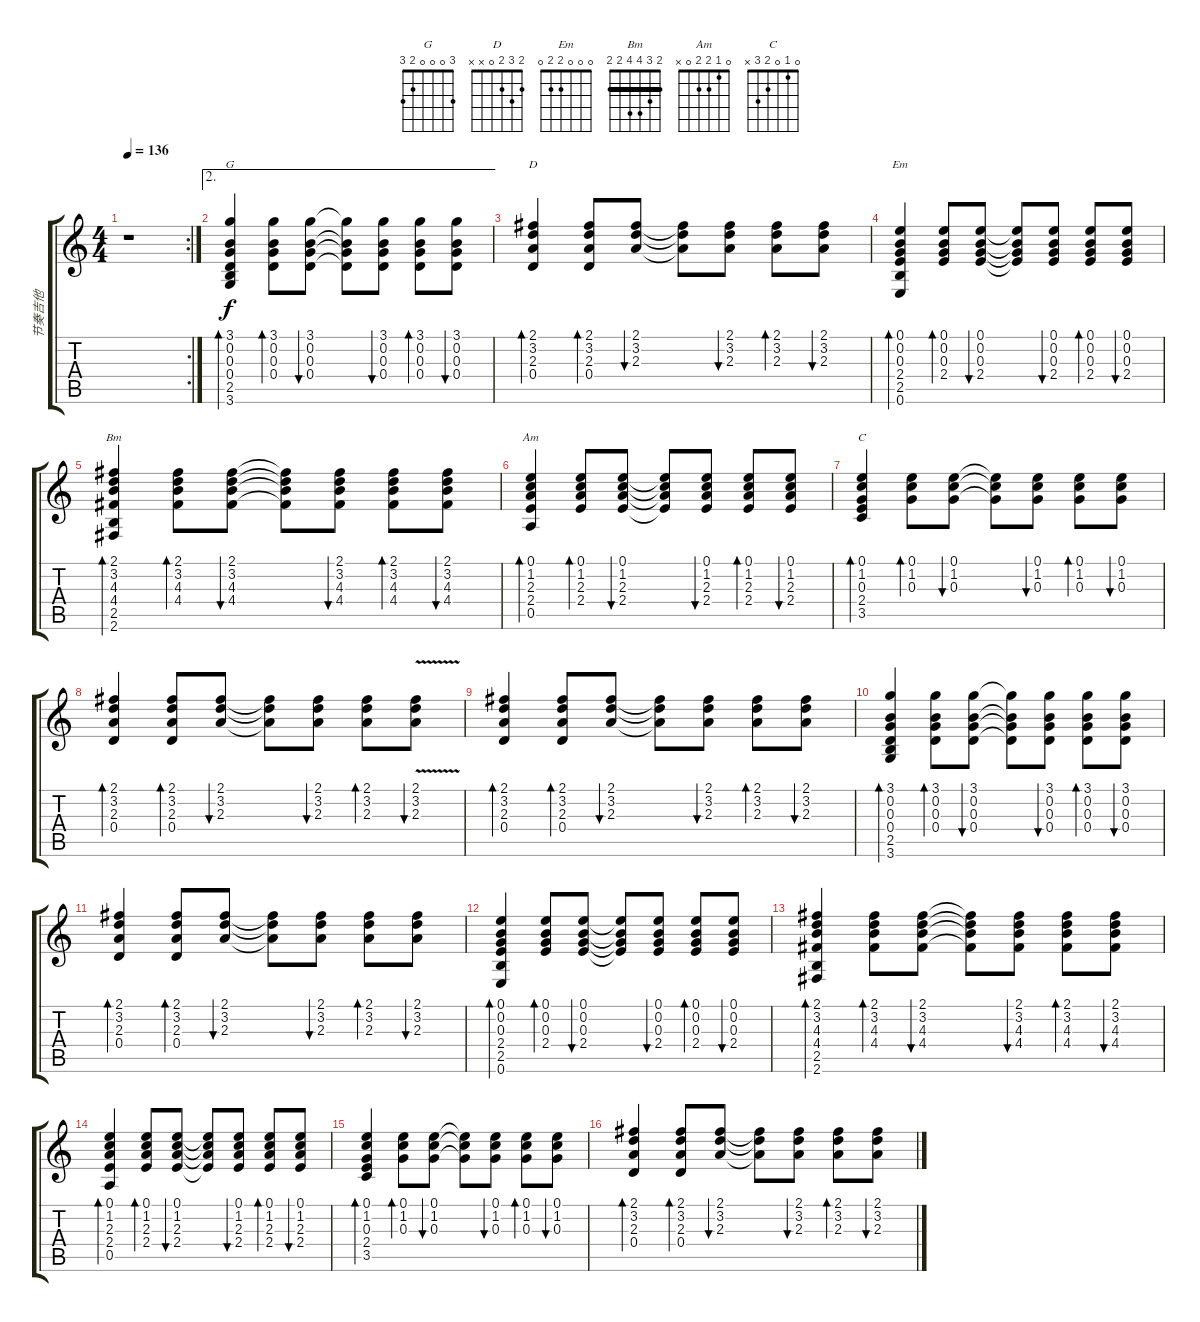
\track ("节奏吉他" "节奏吉他") {instrument electricguitarclean}
\staff {score tabs}
\tuning (E4 B3 G3 D3 A2 E2) {hide}
\chord ("G" 3 0 0 0 2 3)
\chord ("D" 2 3 2 0 x x)
\chord ("Em" 0 0 0 2 2 0)
\chord ("Bm" 2 3 4 4 2 2) {barre 2}
\chord ("Am" 0 1 2 2 0 x)
\chord ("C" 0 1 0 2 3 x)
\rc 2
\ts (4 4)
\tempo 136
\clef g2
\ks c
r.1{dy f} |
\ae 2
(3.1 0.2 0.3 0.4 2.5 3.6).4{bd 60 ch "G"} (3.1 0.2 0.3 0.4).8{bd 60} (3.1 0.2 0.3 0.4).8{bu 60} (3.1{t} 0.2{t} 0.3{t} 0.4{t}).8 (3.1 0.2 0.3 0.4).8{bu 60} (3.1 0.2 0.3 0.4).8{bd 60} (3.1 0.2 0.3 0.4).8{bu 60} |
(2.1 3.2 2.3 0.4).4{bd 60 ch "D"} (2.1 3.2 2.3 0.4).8{bd 60} (2.1 3.2 2.3).8{bu 60} (2.1{t} 3.2{t} 2.3{t}).8 (2.1 3.2 2.3).8{bu 60} (2.1 3.2 2.3).8{bd 60} (2.1 3.2 2.3).8{bu 60} |
(0.1 0.2 0.3 2.4 2.5 0.6).4{bd 60 ch "Em"} (0.1 0.2 0.3 2.4).8{bd 60} (0.1 0.2 0.3 2.4).8{bu 60} (0.1{t} 0.2{t} 0.3{t} 2.4{t}).8 (0.1 0.2 0.3 2.4).8{bu 60} (0.1 0.2 0.3 2.4).8{bd 60} (0.1 0.2 0.3 2.4).8{bu 60} |
(2.1 3.2 4.3 4.4 2.5 2.6).4{bd 60 ch "Bm"} (2.1 3.2 4.3 4.4).8{bd 60} (2.1 3.2 4.3 4.4).8{bu 60} (2.1{t} 3.2{t} 4.3{t} 4.4{t}).8 (2.1 3.2 4.3 4.4).8{bu 60} (2.1 3.2 4.3 4.4).8{bd 60} (2.1 3.2 4.3 4.4).8{bu 60} |
(0.1 1.2 2.3 2.4 0.5).4{bd 60 ch "Am"} (0.1 1.2 2.3 2.4).8{bd 60} (0.1 1.2 2.3 2.4).8{bu 60} (0.1{t} 1.2{t} 2.3{t} 2.4{t}).8 (0.1 1.2 2.3 2.4).8{bu 60} (0.1 1.2 2.3 2.4).8{bd 60} (0.1 1.2 2.3 2.4).8{bu 60} |
(0.1 1.2 0.3 2.4 3.5).4{bd 60 ch "C"} (0.1 1.2 0.3).8{bd 60} (0.1 1.2 0.3).8{bu 60} (0.1{t} 1.2{t} 0.3{t}).8 (0.1 1.2 0.3).8{bu 60} (0.1 1.2 0.3).8{bd 60} (0.1 1.2 0.3).8{bu 60} |
(2.1 3.2 2.3 0.4).4{bd 60} (2.1 3.2 2.3 0.4).8{bd 60} (2.1 3.2 2.3).8{bu 60} (2.1{t} 3.2{t} 2.3{t}).8 (2.1 3.2 2.3).8{bu 60} (2.1 3.2 2.3).8{bd 60} (2.1{v} 3.2{v} 2.3{v}).8{bu 60} |
(2.1 3.2 2.3 0.4).4{bd 60} (2.1 3.2 2.3 0.4).8{bd 60} (2.1 3.2 2.3).8{bu 60} (2.1{t} 3.2{t} 2.3{t}).8 (2.1 3.2 2.3).8{bu 60} (2.1 3.2 2.3).8{bd 60} (2.1 3.2 2.3).8{bu 60} |
(3.1 0.2 0.3 0.4 2.5 3.6).4{bd 60} (3.1 0.2 0.3 0.4).8{bd 60} (3.1 0.2 0.3 0.4).8{bu 60} (3.1{t} 0.2{t} 0.3{t} 0.4{t}).8 (3.1 0.2 0.3 0.4).8{bu 60} (3.1 0.2 0.3 0.4).8{bd 60} (3.1 0.2 0.3 0.4).8{bu 60} |
(2.1 3.2 2.3 0.4).4{bd 60} (2.1 3.2 2.3 0.4).8{bd 60} (2.1 3.2 2.3).8{bu 60} (2.1{t} 3.2{t} 2.3{t}).8 (2.1 3.2 2.3).8{bu 60} (2.1 3.2 2.3).8{bd 60} (2.1 3.2 2.3).8{bu 60} |
(0.1 0.2 0.3 2.4 2.5 0.6).4{bd 60} (0.1 0.2 0.3 2.4).8{bd 60} (0.1 0.2 0.3 2.4).8{bu 60} (0.1{t} 0.2{t} 0.3{t} 2.4{t}).8 (0.1 0.2 0.3 2.4).8{bu 60} (0.1 0.2 0.3 2.4).8{bd 60} (0.1 0.2 0.3 2.4).8{bu 60} |
(2.1 3.2 4.3 4.4 2.5 2.6).4{bd 60} (2.1 3.2 4.3 4.4).8{bd 60} (2.1 3.2 4.3 4.4).8{bu 60} (2.1{t} 3.2{t} 4.3{t} 4.4{t}).8 (2.1 3.2 4.3 4.4).8{bu 60} (2.1 3.2 4.3 4.4).8{bd 60} (2.1 3.2 4.3 4.4).8{bu 60} |
(0.1 1.2 2.3 2.4 0.5).4{bd 60} (0.1 1.2 2.3 2.4).8{bd 60} (0.1 1.2 2.3 2.4).8{bu 60} (0.1{t} 1.2{t} 2.3{t} 2.4{t}).8 (0.1 1.2 2.3 2.4).8{bu 60} (0.1 1.2 2.3 2.4).8{bd 60} (0.1 1.2 2.3 2.4).8{bu 60} |
(0.1 1.2 0.3 2.4 3.5).4{bd 60} (0.1 1.2 0.3).8{bd 60} (0.1 1.2 0.3).8{bu 60} (0.1{t} 1.2{t} 0.3{t}).8 (0.1 1.2 0.3).8{bu 60} (0.1 1.2 0.3).8{bd 60} (0.1 1.2 0.3).8{bu 60} |
(2.1 3.2 2.3 0.4).4{bd 60} (2.1 3.2 2.3 0.4).8{bd 60} (2.1 3.2 2.3).8{bu 60} (2.1{t} 3.2{t} 2.3{t}).8 (2.1 3.2 2.3).8{bu 60} (2.1 3.2 2.3).8{bd 60} (2.1 3.2 2.3).8{bu 60}
